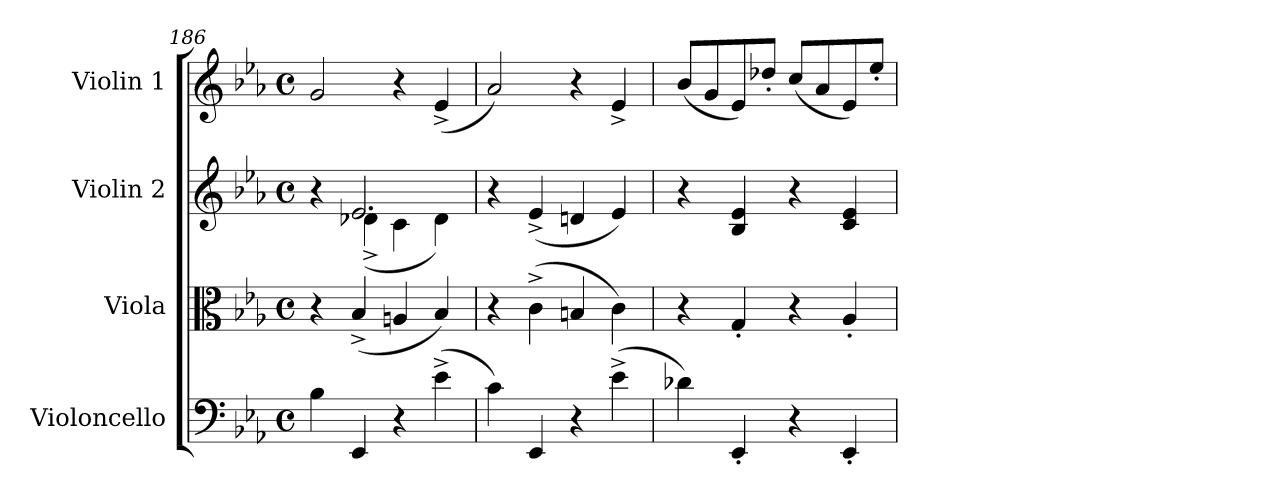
**kern	**kern	**kern	**kern
*part4	*part3	*part2	*part1
*staff4	*staff3	*staff2	*staff1
*I"Violoncello	*I"Viola	*I"Violin 2	*I"Violin 1
*I'Vc	*I'Vla	*I'Vln	*I'Vln
*clefF4	*clefC3	*clefG2	*clefG2
*k[b-e-a-]	*k[b-e-a-]	*k[b-e-a-]	*k[b-e-a-]
*M4/4	*M4/4	*M4/4	*M4/4
*met(c)	*met(c)	*met(c)	*met(c)
=186	=186	=186	=186
*	*	*^	*
4B-\	4r	4r	4ryy	2g/
4EE-/	(4B-^/	2.e-/	(4d-X^\	.
4r	4An/	.	4c\	4r
(4e-^\	4B-/)	.	4d-\)	(4e-^/
*	*	*v	*v	*
=187	=187	=187	=187
4c\)	4r	4r	2a-/)
4EE-/	(4c^\	(4e-^/	.
4r	4Bn/	4dn/	4r
(4e-^\	4c\)	4e-/)	4e-^/
=188	=188	=188	=188
4d-X\)	4r	4r	(8b-/L
.	.	.	8g/
4EE-'/	4G'/	4B-/ 4e-/	8e-/)
.	.	.	8dd-X'/J
4r	4r	4r	(8cc/L
.	.	.	8a-/
4EE-'/	4A-'/	4c/ 4e-/	8e-/)
.	.	.	8ee-'/J
=	=	=	=
*-	*-	*-	*-
